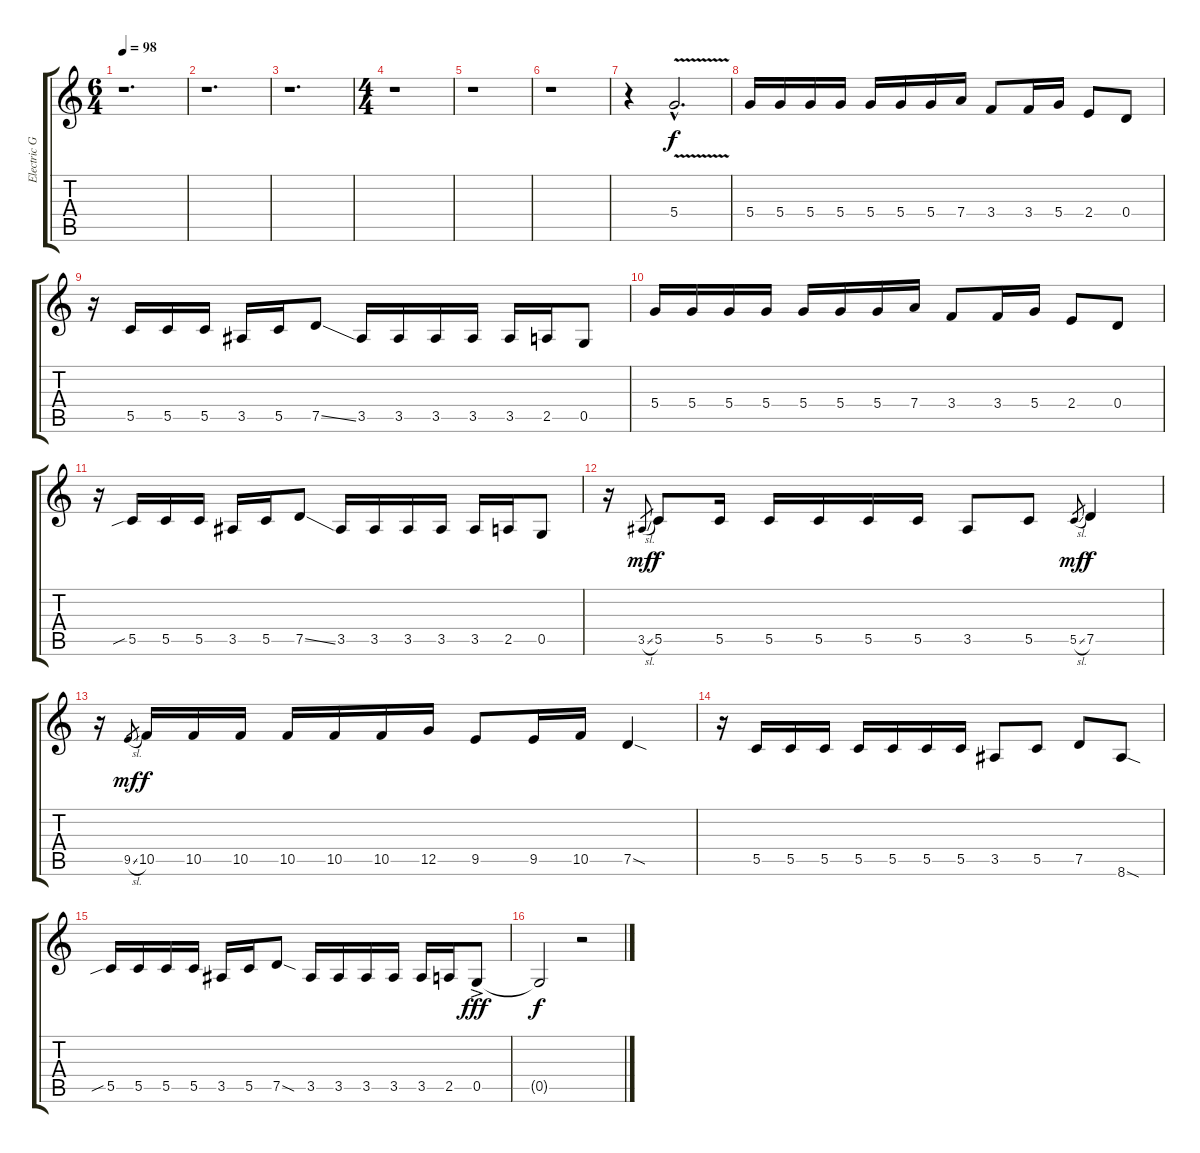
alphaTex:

\track ("Electric Guitar 2" "Electric G") {instrument distortionguitar}
\staff {score tabs}
\tuning (D4 G3 G3 D3 G2 D2) {hide}
\ts (6 4)
\tempo 98
\clef g2
\ks c
r.1{d dy f instrument distortionguitar} |
r.1{d} |
r.1{d} |
\ts (4 4)
r.1 |
r.1 |
r.1 |
r.4 5.4{v hac}.2{d} |
5.4.16 5.4.16 5.4.16 5.4.16 5.4.16 5.4.16 5.4.16 7.4.16 3.4.8 3.4.16 5.4.16 2.4.8 0.4.8 |
r.16 5.5.16 5.5.16 5.5.16 3.5.16 5.5.16 7.5{ss}.8 3.5.16 3.5.16 3.5.16 3.5.16 3.5.16 2.5.16 0.5.8 |
5.4.16 5.4.16 5.4.16 5.4.16 5.4.16 5.4.16 5.4.16 7.4.16 3.4.8 3.4.16 5.4.16 2.4.8 0.4.8 |
r.16 5.5{sib}.16 5.5.16 5.5.16 3.5.16 5.5.16 7.5{ss}.8 3.5.16 3.5.16 3.5.16 3.5.16 3.5.16 2.5.16 0.5.8 |
r.16 3.5{sl}.8{gr dy mf} 5.5.8{dy f} 5.5.16 5.5.16 5.5.16 5.5.16 5.5.16 3.5.8 5.5.8 5.5{sl}.8{gr dy mf} 7.5.4{dy f} |
r.16 9.5{sl}.8{gr dy mf} 10.5.16{dy f} 10.5.16 10.5.16 10.5.16 10.5.16 10.5.16 12.5.16 9.5.8 9.5.16 10.5.16 7.5{sod}.4 |
r.16 5.5.16 5.5.16 5.5.16 5.5.16 5.5.16 5.5.16 5.5.16 3.5.8 5.5.8 7.5.8 8.6{sod}.8 |
5.5{sib}.16 5.5.16 5.5.16 5.5.16 3.5.16 5.5.16 7.5{sod}.8 3.5.16 3.5.16 3.5.16 3.5.16 3.5.16 2.5.16 0.5{ac}.8{dy fff} |
0.5{t}.2{dy f} r.2
